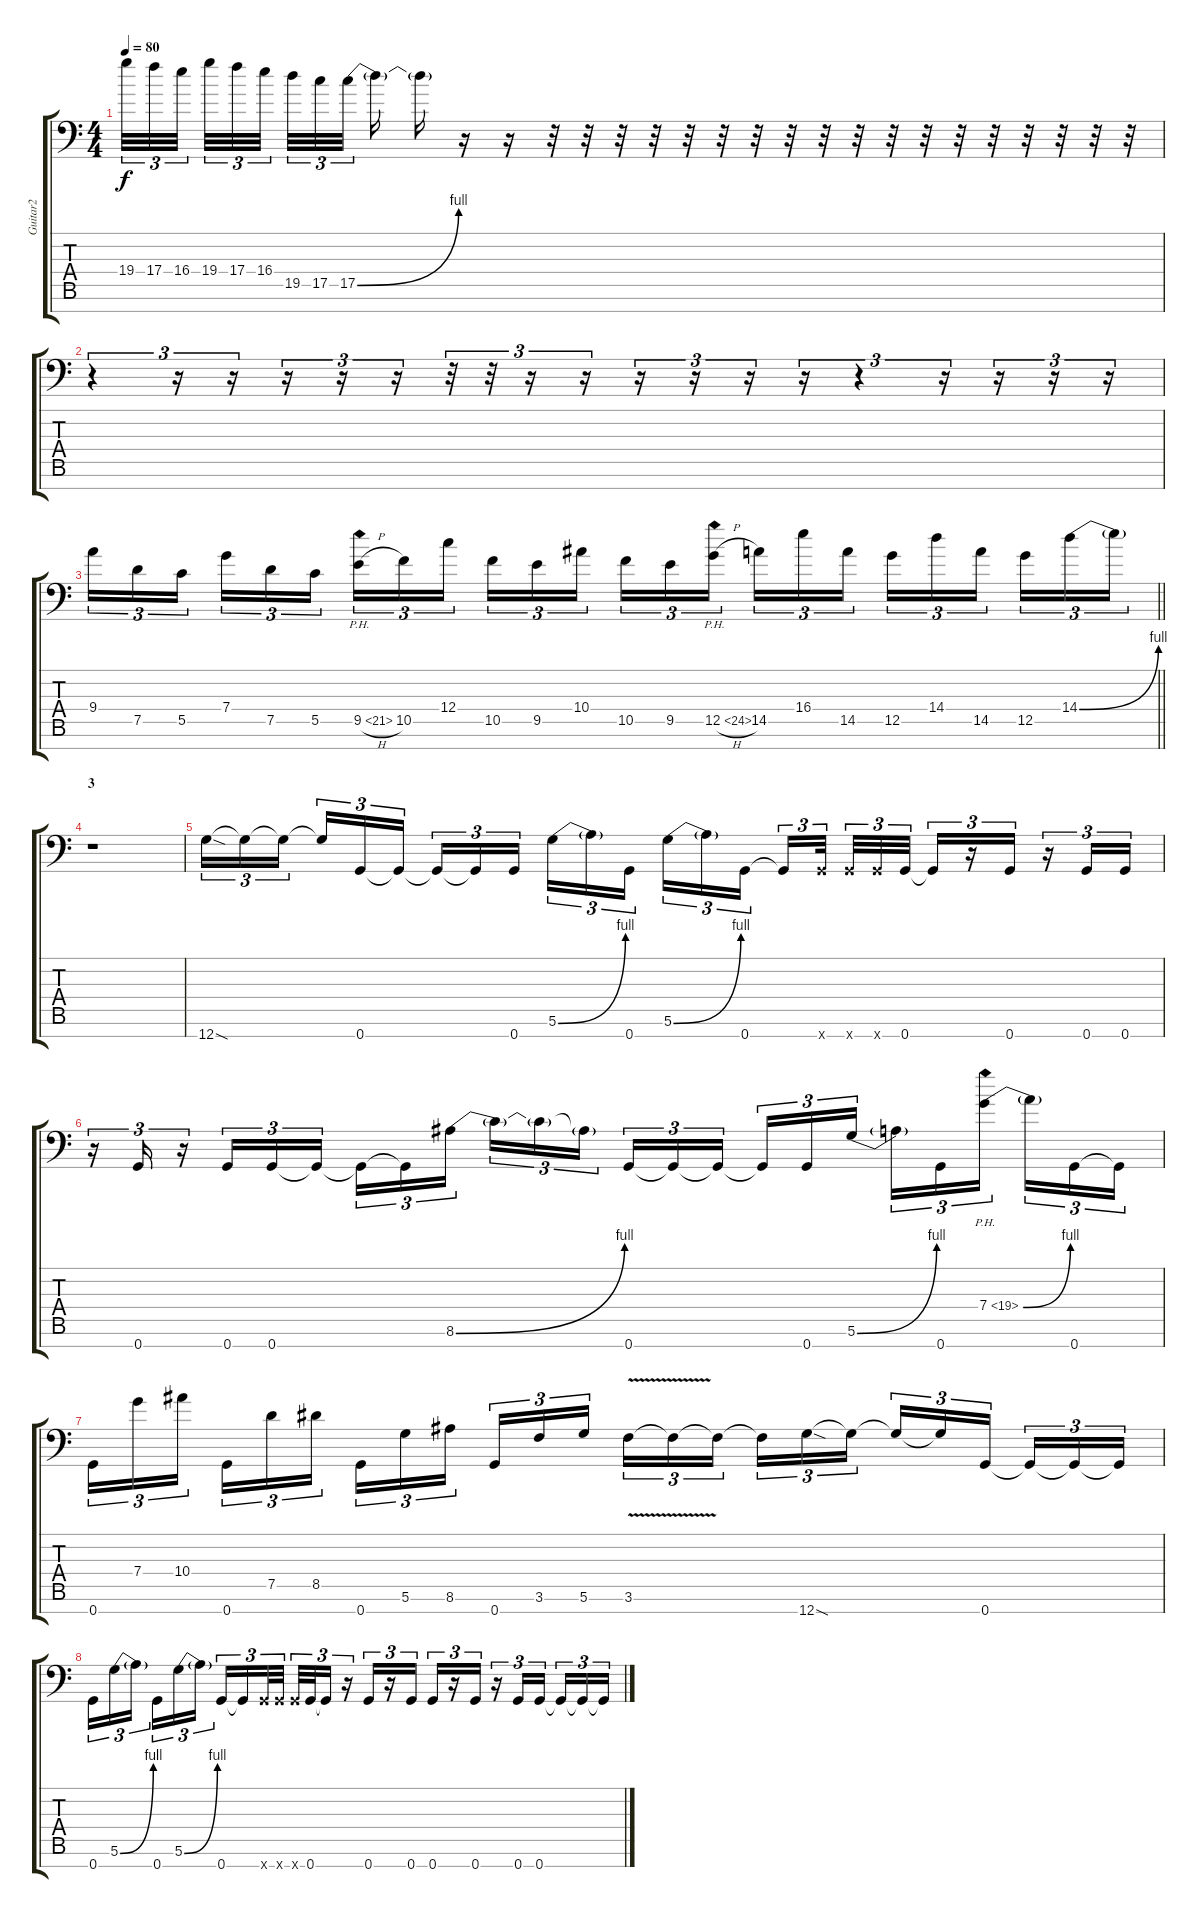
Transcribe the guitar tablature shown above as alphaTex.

\track ("Guitar2" "Guitar2") {instrument distortionguitar}
\staff {score tabs}
\tuning (D4 A3 F3 C3 G2 D2 G1) {hide}
\ts (4 4)
\tempo 80
\clef f4
\ks c
19.4.32{tu (3 2) dy f} 17.4.32{tu (3 2)} 16.4.32{tu (3 2) beam splitsecondary} 19.4.32{tu (3 2)} 17.4.32{tu (3 2)} 16.4.32{tu (3 2) beam splitsecondary} 19.5.32{tu (3 2)} 17.5.32{tu (3 2)} 17.5{be (bend 0 0 60 4)}.32{tu (3 2) beam splitsecondary} 17.5{t}.16 17.5{t}.16 r.16 r.16 r.32 r.32 r.32 r.32 r.32 r.32 r.32 r.32 r.32 r.32 r.32 r.32 r.32 r.32 r.32 r.32 r.32 r.32 |
r.4{tu (3 2)} r.16{tu (3 2)} r.16{tu (3 2)} r.16{tu (3 2)} r.16{tu (3 2)} r.16{tu (3 2)} r.32{tu (3 2)} r.32{tu (3 2)} r.16{tu (3 2)} r.16{tu (3 2)} r.16{tu (3 2)} r.16{tu (3 2)} r.16{tu (3 2)} r.16{tu (3 2)} r.4{tu (3 2)} r.16{tu (3 2)} r.16{tu (3 2)} r.16{tu (3 2)} r.16{tu (3 2)} |
\barLineRight lightlight
9.4.16{tu (3 2)} 7.5.16{tu (3 2)} 5.5.16{tu (3 2) beam splitsecondary} 7.4.16{tu (3 2)} 7.5.16{tu (3 2)} 5.5.16{tu (3 2)} 9.5{ph 12 h}.16{tu (3 2)} 10.5.16{tu (3 2)} 12.4.16{tu (3 2) beam splitsecondary} 10.5.16{tu (3 2)} 9.5.16{tu (3 2)} 10.4.16{tu (3 2)} 10.5.16{tu (3 2)} 9.5.16{tu (3 2)} 12.5{ph 12 h}.16{tu (3 2) beam splitsecondary} 14.5.16{tu (3 2)} 16.4.16{tu (3 2)} 14.5.16{tu (3 2)} 12.5.16{tu (3 2)} 14.4.16{tu (3 2)} 14.5.16{tu (3 2) beam splitsecondary} 12.5.16{tu (3 2)} 14.4{be (bend 0 0 60 4)}.16{tu (3 2)} 14.4{t}.16{tu (3 2)} |
\section ("" "3")
r.1 |
12.7{sod}.16{tu (3 2)} 12.7{t}.16{tu (3 2)} 12.7{t}.16{tu (3 2) beam splitsecondary} 12.7{t}.16{tu (3 2)} 0.7.16{tu (3 2)} 0.7{t}.16{tu (3 2)} 0.7{t}.16{tu (3 2)} 0.7{t}.16{tu (3 2)} 0.7.16{tu (3 2) beam splitsecondary} 5.6{be (bend 0 0 60 4)}.16{tu (3 2)} 5.6{t}.16{tu (3 2)} 0.7.16{tu (3 2)} 5.6{be (bend 0 0 60 4)}.16{tu (3 2)} 5.6{t}.16{tu (3 2)} 0.7.16{tu (3 2) beam splitsecondary} 0.7{t}.16{tu (3 2)} 0.7{x}.32{tu (3 2) beam splitsecondary} 0.7{x}.32{tu (3 2)} 0.7{x}.32{tu (3 2)} 0.7.32{tu (3 2)} 0.7{t}.16{tu (3 2)} r.16{tu (3 2)} 0.7.16{tu (3 2)} r.16{tu (3 2)} 0.7.16{tu (3 2)} 0.7.16{tu (3 2)} |
r.16{tu (3 2)} 0.7.16{tu (3 2)} r.16{tu (3 2)} 0.7.16{tu (3 2)} 0.7.16{tu (3 2)} 0.7{t}.16{tu (3 2)} 0.7{t}.16{tu (3 2)} 0.7{t}.16{tu (3 2)} 8.6{be (bend 0 0 60 4)}.16{tu (3 2) beam splitsecondary} 8.6{t}.16{tu (3 2)} 8.6{t}.16{tu (3 2)} 8.6{t}.16{tu (3 2)} 0.7.16{tu (3 2)} 0.7{t}.16{tu (3 2)} 0.7{t}.16{tu (3 2) beam splitsecondary} 0.7{t}.16{tu (3 2)} 0.7.16{tu (3 2)} 5.6{be (bend 0 0 60 4)}.16{tu (3 2)} 5.6{t}.16{tu (3 2)} 0.7.16{tu (3 2)} 7.4{be (bend 0 0 60 4) ph 12}.16{tu (3 2) beam splitsecondary} 7.4{t}.16{tu (3 2)} 0.7.16{tu (3 2)} 0.7{t}.16{tu (3 2)} |
0.7.16{tu (3 2)} 7.4.16{tu (3 2)} 10.4.16{tu (3 2) beam splitsecondary} 0.7.16{tu (3 2)} 7.5.16{tu (3 2)} 8.5.16{tu (3 2)} 0.7.16{tu (3 2)} 5.6.16{tu (3 2)} 8.6.16{tu (3 2) beam splitsecondary} 0.7.16{tu (3 2)} 3.6.16{tu (3 2)} 5.6.16{tu (3 2)} 3.6{v}.16{tu (3 2)} 3.6{t}.16{tu (3 2)} 3.6{t}.16{tu (3 2) beam splitsecondary} 3.6{t}.16{tu (3 2)} 12.7{sod}.16{tu (3 2)} 12.7{t}.16{tu (3 2)} 12.7{t}.16{tu (3 2)} 12.7{t}.16{tu (3 2)} 0.7.16{tu (3 2) beam splitsecondary} 0.7{t}.16{tu (3 2)} 0.7{t}.16{tu (3 2)} 0.7{t}.16{tu (3 2)} |
0.7.16{tu (3 2)} 5.6{be (bend 0 0 60 4)}.16{tu (3 2)} 5.6{t}.16{tu (3 2) beam splitsecondary} 0.7.16{tu (3 2)} 5.6{be (bend 0 0 60 4)}.16{tu (3 2)} 5.6{t}.16{tu (3 2)} 0.7.16{tu (3 2)} 0.7{t}.16{tu (3 2)} 0.7{x}.32{tu (3 2)} 0.7{x}.32{tu (3 2) beam splitsecondary} 0.7{x}.32{tu (3 2)} 0.7.32{tu (3 2)} 0.7{t}.16{tu (3 2)} r.16{tu (3 2)} 0.7.16{tu (3 2)} r.16{tu (3 2)} 0.7.16{tu (3 2)} 0.7.16{tu (3 2)} r.16{tu (3 2)} 0.7.16{tu (3 2)} r.16{tu (3 2)} 0.7.16{tu (3 2)} 0.7.16{tu (3 2) beam splitsecondary} 0.7{t}.16{tu (3 2)} 0.7{t}.16{tu (3 2)} 0.7{t}.16{tu (3 2)}
